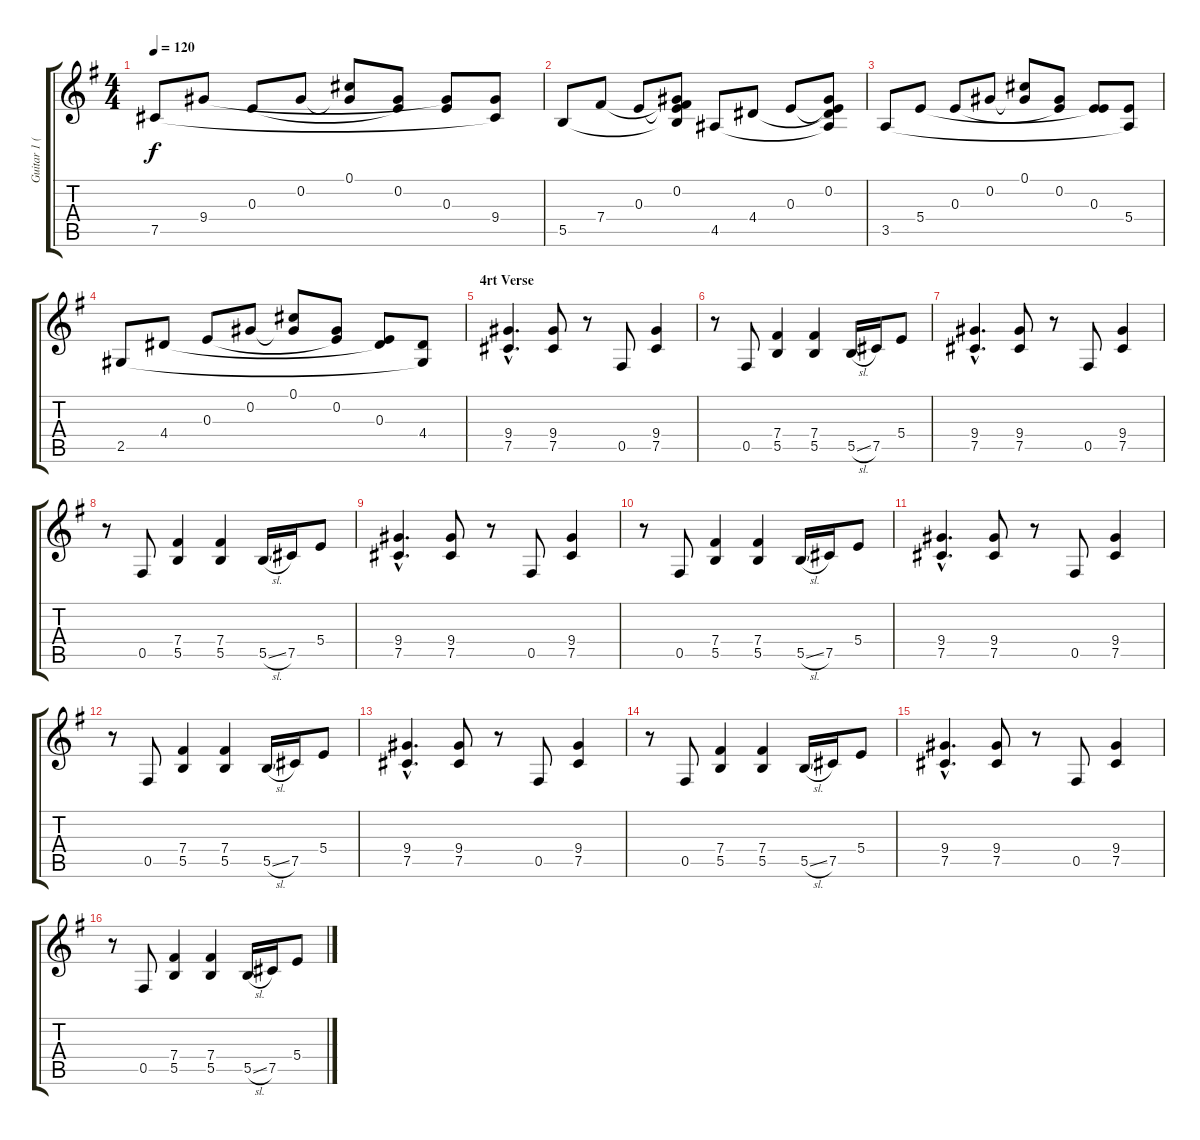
\track ("Guitar 1 (Tony Iommi)" "Guitar 1 (") {instrument overdrivenguitar}
\staff {score tabs}
\tuning (Db4 Ab3 E3 B2 Gb2 Db2) {hide}
\ts (4 4)
\tempo 120
\clef g2
\ks g
7.5.8{dy f} 9.4.8 0.3.8 0.2.8 (0.1 0.2{t}).8 (0.2 0.3{t}).8 (0.3 9.4{t}).8 (9.4 7.5{t}).8 |
5.5.8 7.4.8 0.3.8 (0.2 0.3{t} 7.4{t} 5.5{t}).8 4.5.8 4.4.8 0.3.8 (0.2 0.3{t} 4.4{t} 4.5{t}).8 |
3.5.8 5.4.8 0.3.8 0.2.8 (0.1 0.2{t}).8 (0.2 0.3{t}).8 (0.3 5.4{t}).8 (5.4 3.5{t}).8 |
2.5.8 4.4.8 0.3.8 0.2.8 (0.1 0.2{t}).8 (0.2 0.3{t}).8 (0.3 4.4{t}).8 (4.4 2.5{t}).8 |
\section ("" "4rt Verse")
(9.4{hac} 7.5{hac}).4{d} (9.4 7.5).8 r.8 0.5.8 (9.4 7.5).4 |
r.8 0.5.8 (7.4 5.5).4 (7.4 5.5).4 5.5{sl}.16 7.5.16 5.4.8 |
(9.4{hac} 7.5{hac}).4{d} (9.4 7.5).8 r.8 0.5.8 (9.4 7.5).4 |
r.8 0.5.8 (7.4 5.5).4 (7.4 5.5).4 5.5{sl}.16 7.5.16 5.4.8 |
(9.4{hac} 7.5{hac}).4{d} (9.4 7.5).8 r.8 0.5.8 (9.4 7.5).4 |
r.8 0.5.8 (7.4 5.5).4 (7.4 5.5).4 5.5{sl}.16 7.5.16 5.4.8 |
(9.4{hac} 7.5{hac}).4{d} (9.4 7.5).8 r.8 0.5.8 (9.4 7.5).4 |
r.8 0.5.8 (7.4 5.5).4 (7.4 5.5).4 5.5{sl}.16 7.5.16 5.4.8 |
(9.4{hac} 7.5{hac}).4{d} (9.4 7.5).8 r.8 0.5.8 (9.4 7.5).4 |
r.8 0.5.8 (7.4 5.5).4 (7.4 5.5).4 5.5{sl}.16 7.5.16 5.4.8 |
(9.4{hac} 7.5{hac}).4{d} (9.4 7.5).8 r.8 0.5.8 (9.4 7.5).4 |
r.8 0.5.8 (7.4 5.5).4 (7.4 5.5).4 5.5{sl}.16 7.5.16 5.4.8
